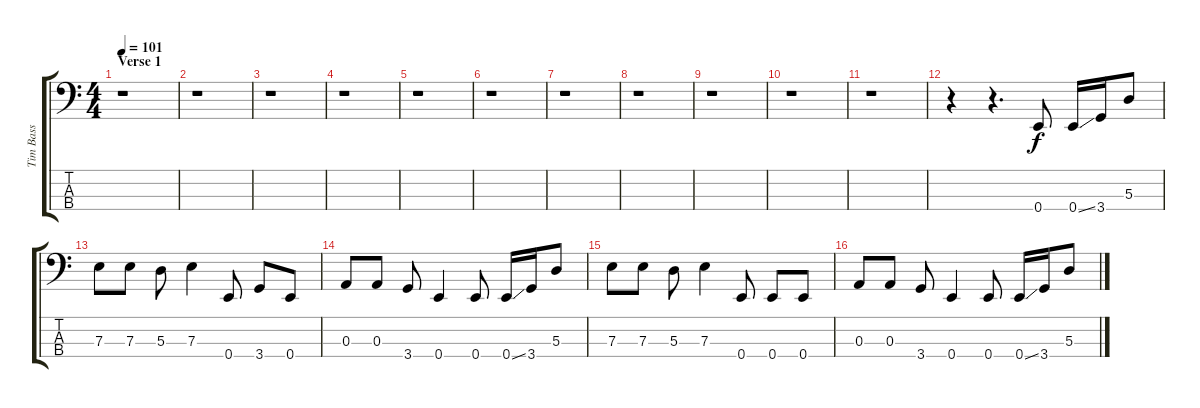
\track ("Tim Bass" "Tim Bass") {instrument electricbassfinger}
\staff {score tabs}
\tuning (G2 D2 A1 E1) {hide}
\ts (4 4)
\section ("" "Verse 1")
\tempo 101
\clef f4
\ks c
r.1{dy f instrument electricbassfinger} |
r.1 |
r.1 |
r.1 |
r.1 |
r.1 |
r.1 |
r.1 |
r.1 |
r.1 |
r.1 |
r.4 r.4{d} 0.4.8 0.4{ss}.16 3.4.16 5.3.8 |
7.3.8 7.3.8 5.3.8 7.3.4 0.4.8 3.4.8 0.4.8 |
0.3.8 0.3.8 3.4.8 0.4.4 0.4.8 0.4{ss}.16 3.4.16 5.3.8 |
7.3.8 7.3.8 5.3.8 7.3.4 0.4.8 0.4.8 0.4.8 |
0.3.8 0.3.8 3.4.8 0.4.4 0.4.8 0.4{ss}.16 3.4.16 5.3.8
